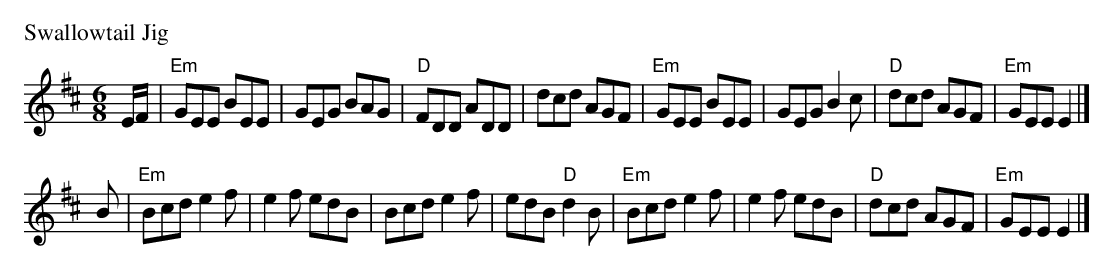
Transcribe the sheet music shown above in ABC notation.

X:1
P: Swallowtail Jig
M: 6/8
L: 1/8
K: EDor
E/F/ \
| "Em"GEE BEE | GEG BAG | "D"FDD ADD | dcd AGF \
| "Em"GEE BEE | GEG B2c | "D"dcd AGF | "Em"GEE E2 |]
B \
| "Em"Bcd e2f | e2f edB | Bcd e2f | edB "D"d2B \
| "Em"Bcd e2f | e2f edB | "D"dcd AGF | "Em"GEE E2 |]
